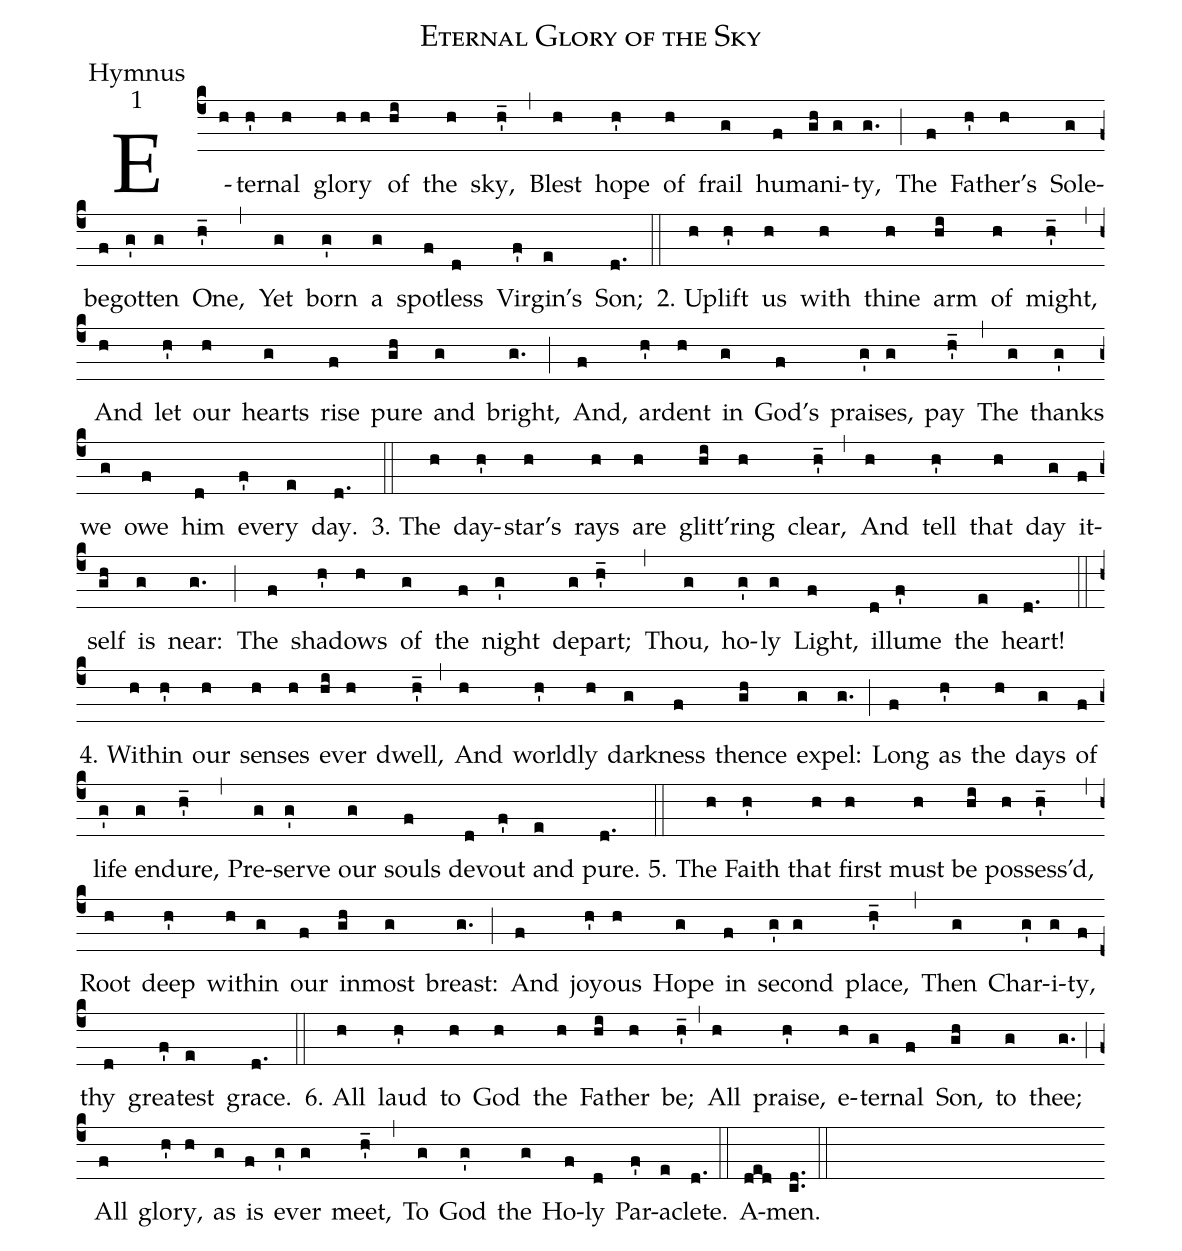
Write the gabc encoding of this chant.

name:Eternal Glory of the Sky;
office-part: Hymnus;
mode: 1;
%%
(c4)E(h)ter(h')nal(h) glo(h)ry(h) of(hi) the(h) sky,(h'_) (,)

Blest(h) hope(h') of(h) frail(g) hu(f)man(gh)i(g)ty,(g.) (;)

The(f) Fath(h')er's(h) Sole-(g)be(f)got(g')ten(g) One,(h'_) (,)

Yet(g) born(g') a(g) spot(f)less(d) Vir(f')gin’s(e) Son;(d.) (::)

2. Up(h)lift(h') us(h) with(h) thine(h) arm(hi) of(h) might,(h'_) (,)

And(h) let(h') our(h) hearts(g) rise(f) pure(gh) and(g) bright,(g.) (;)

And,(f) ar(h')dent(h) in(g) God's(f) prais(g')es,(g) pay(h'_) (,)

The(g) thanks(g') we(g) owe(f) him(d) eve(f')ry(e) day.(d.) (::)

3. The(h) day-(h')star's(h) rays(h) are(h) glitt(hi)'ring(h) clear,(h'_) (,)

And(h) tell(h') that(h) day(g) it(f)self(gh) is(g) near:(g.) (;)

The(f) shad(h')ows(h) of(g) the(f) night(g') de(g)part;(h'_) (,)

Thou,(g) ho(g')ly(g) Light,(f) il(d)lume(f') the(e) heart!(d.) (::)

4. With(h)in(h') our(h) sens(h)es(h) ev(hi)er(h) dwell,(h'_) (,)

And(h) world(h')ly(h) dark(g)ness(f) thence(gh) ex(g)pel:(g.) (;)

Long(f) as(h') the(h) days(g) of(f) life(g') en(g)dure,(h'_) (,)

Pre(g)serve(g') our(g) souls(f) de(d)vout(f') and(e) pure.(d.) (::)

5. The(h) Faith(h') that(h) first(h) must(h) be(hi) poss(h)ess'd,(h'_) (,)

Root(h) deep(h') with(h)in(g) our(f) in(gh)most(g) breast:(g.) (;)

And(f) joy(h')ous(h) Hope(g) in(f) sec(g')ond(g) place,(h'_) (,)

Then(g) Char(g')i(g)ty,(f) thy(d) great(f')est(e) grace.(d.) (::)

6. All(h) laud(h') to(h) God(h) the(h) Fa(hi)ther(h) be;(h'_) (,)

All(h) praise,(h') e(h)ter(g)nal(f) Son,(gh) to(g) thee;(g.) (;)

All(f) glo(h')ry,(h) as(g) is(f) ev(g')er(g) meet,(h'_) (,)

To(g) God(g') the(g) Ho(f)ly(d) Par(f')a(e)clete.(d.) (::)

A(ded)men.(cd..) (::)
